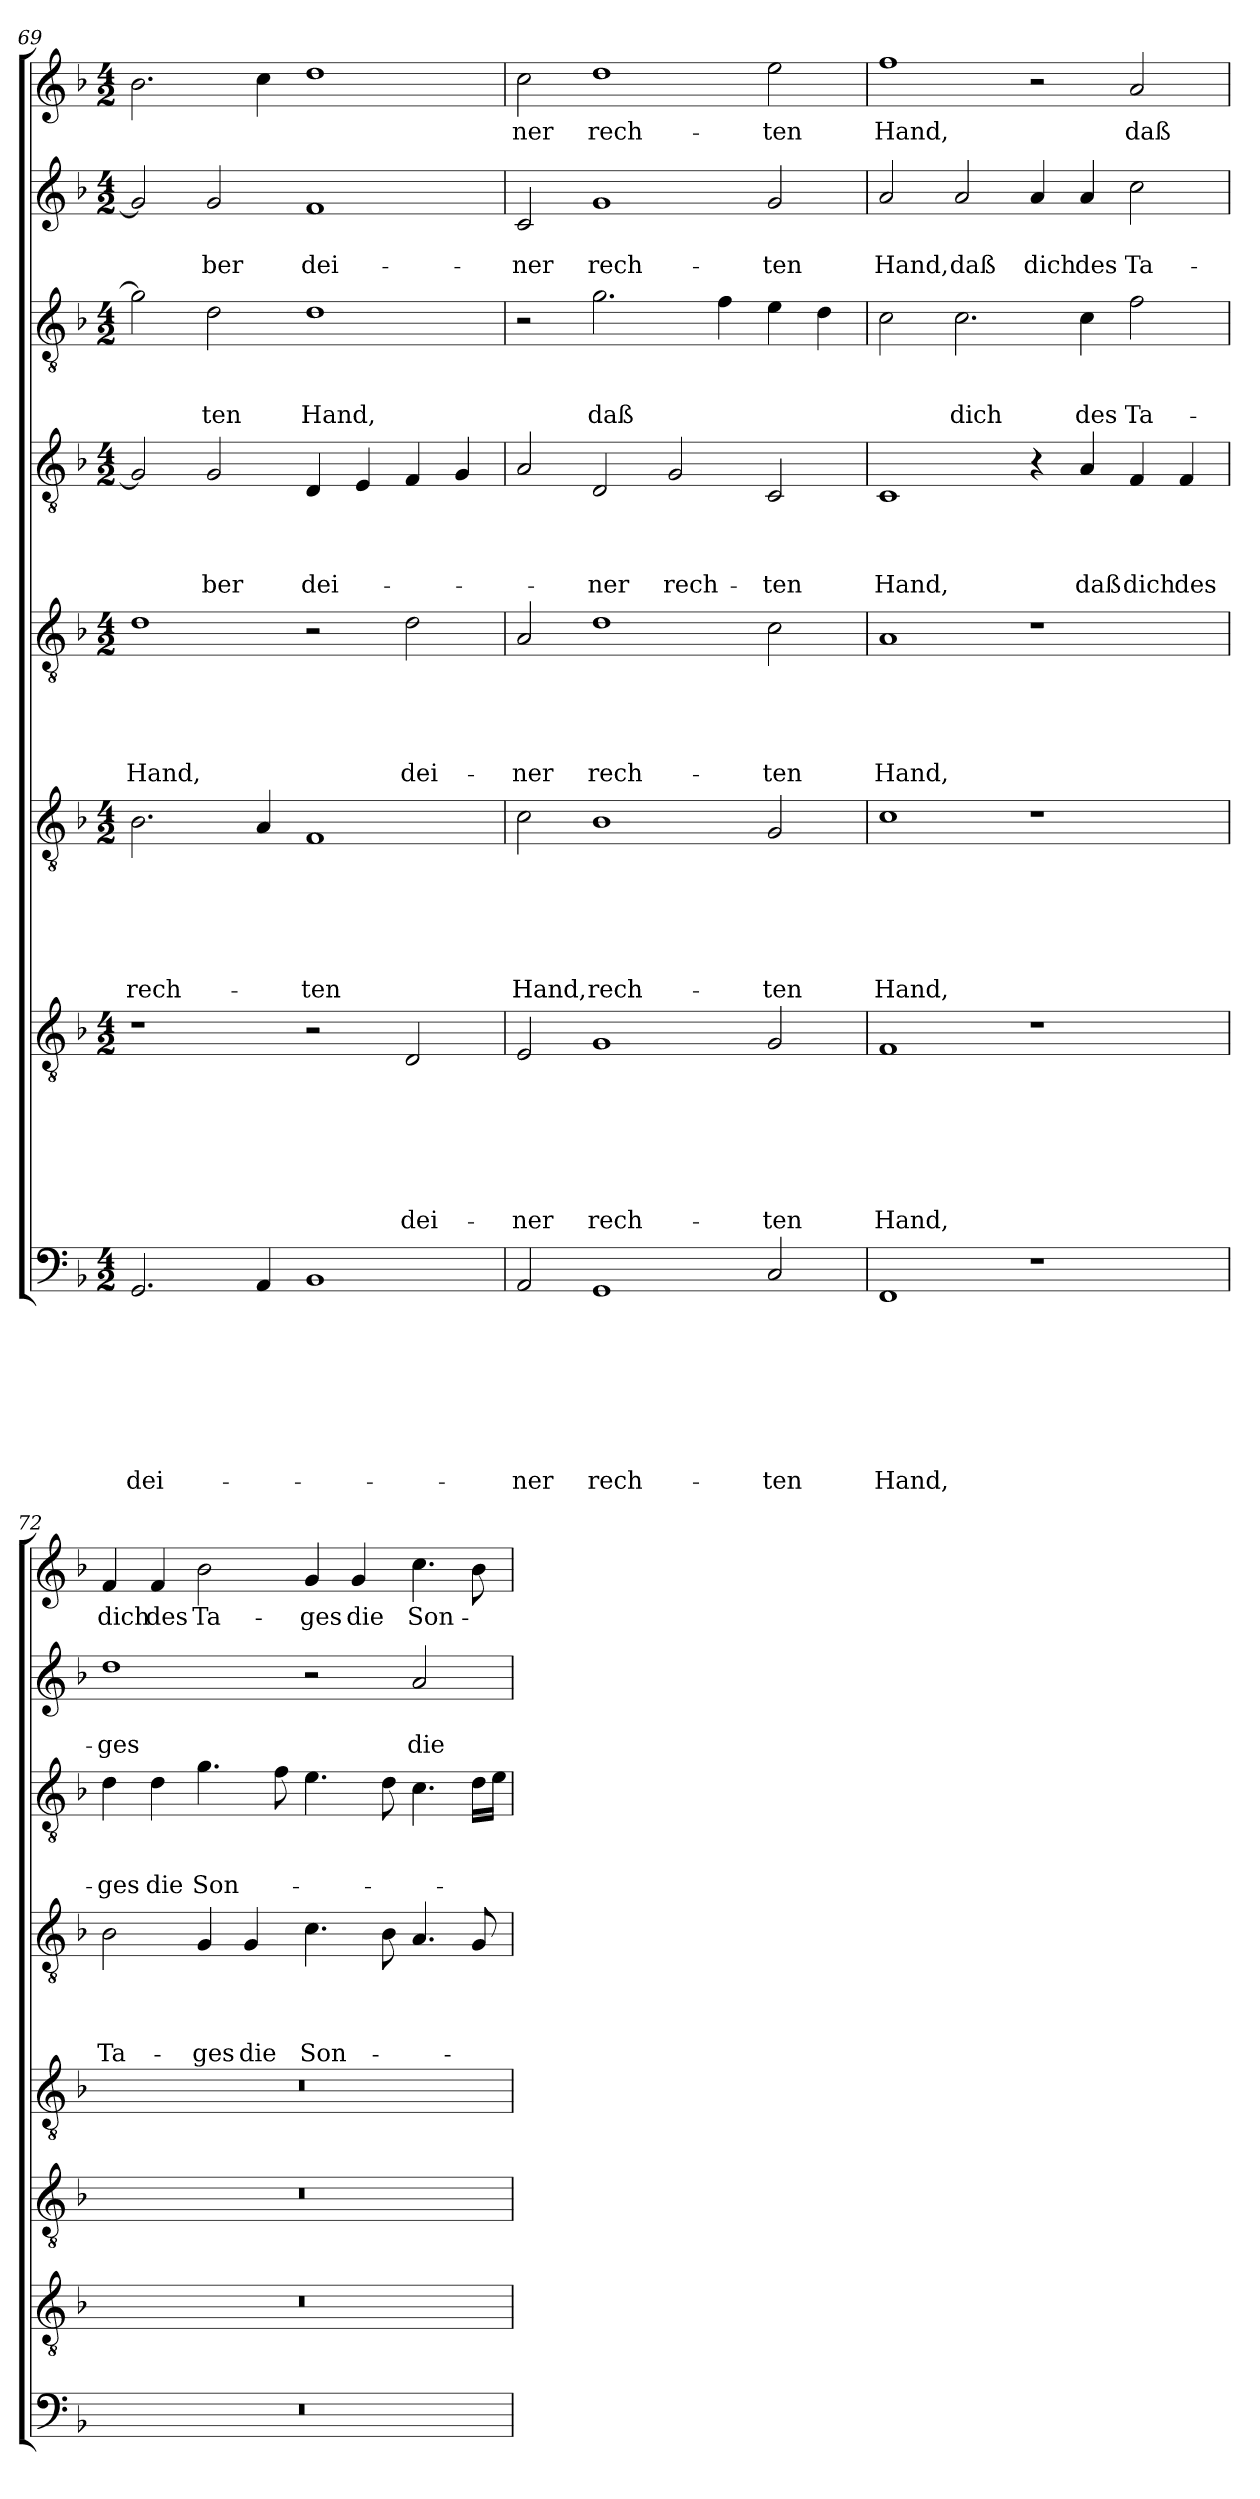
**kern	**text	**text	**text	**text	**text	**text	**text	**text	**kern	**text	**text	**text	**text	**text	**text	**text	**kern	**text	**text	**text	**text	**text	**text	**kern	**text	**text	**text	**text	**text	**kern	**text	**text	**text	**text	**kern	**text	**text	**text	**kern	**text	**text	**kern	**text
*part8	*part8	*part8	*part8	*part8	*part8	*part8	*part8	*part8	*part7	*part7	*part7	*part7	*part7	*part7	*part7	*part7	*part6	*part6	*part6	*part6	*part6	*part6	*part6	*part5	*part5	*part5	*part5	*part5	*part5	*part4	*part4	*part4	*part4	*part4	*part3	*part3	*part3	*part3	*part2	*part2	*part2	*part1	*part1
*staff8	*staff8	*staff8	*staff8	*staff8	*staff8	*staff8	*staff8	*staff8	*staff7	*staff7	*staff7	*staff7	*staff7	*staff7	*staff7	*staff7	*staff6	*staff6	*staff6	*staff6	*staff6	*staff6	*staff6	*staff5	*staff5	*staff5	*staff5	*staff5	*staff5	*staff4	*staff4	*staff4	*staff4	*staff4	*staff3	*staff3	*staff3	*staff3	*staff2	*staff2	*staff2	*staff1	*staff1
!!LO:PB:g=z
*clefF4	*	*	*	*	*	*	*	*	*clefGv2	*	*	*	*	*	*	*	*clefGv2	*	*	*	*	*	*	*clefGv2	*	*	*	*	*	*clefGv2	*	*	*	*	*clefGv2	*	*	*	*clefG2	*	*	*clefG2	*
*k[b-]	*	*	*	*	*	*	*	*	*k[b-]	*	*	*	*	*	*	*	*k[b-]	*	*	*	*	*	*	*k[b-]	*	*	*	*	*	*k[b-]	*	*	*	*	*k[b-]	*	*	*	*k[b-]	*	*	*k[b-]	*
*d:	*	*	*	*	*	*	*	*	*d:	*	*	*	*	*	*	*	*d:	*	*	*	*	*	*	*d:	*	*	*	*	*	*d:	*	*	*	*	*d:	*	*	*	*d:	*	*	*d:	*
*M4/2	*	*	*	*	*	*	*	*	*M4/2	*	*	*	*	*	*	*	*M4/2	*	*	*	*	*	*	*M4/2	*	*	*	*	*	*M4/2	*	*	*	*	*M4/2	*	*	*	*M4/2	*	*	*M4/2	*
=69	=69	=69	=69	=69	=69	=69	=69	=69	=69	=69	=69	=69	=69	=69	=69	=69	=69	=69	=69	=69	=69	=69	=69	=69	=69	=69	=69	=69	=69	=69	=69	=69	=69	=69	=69	=69	=69	=69	=69	=69	=69	=69	=69
2.GG/	.	.	.	.	.	.	.	dei-	1r	.	.	.	.	.	.	.	2.B-\	.	.	.	.	.	rech-	1d	.	.	.	.	Hand,	2G/]	.	.	.	.	2g\]	.	.	.	2g/]	.	.	2.b-\	.
.	.	.	.	.	.	.	.	.	.	.	.	.	.	.	.	.	.	.	.	.	.	.	.	.	.	.	.	.	.	2G/	.	.	.	-ber	2d\	.	.	-ten	2g/	.	-ber	.	.
4AA/	.	.	.	.	.	.	.	.	.	.	.	.	.	.	.	.	4A/	.	.	.	.	.	.	.	.	.	.	.	.	.	.	.	.	.	.	.	.	.	.	.	.	4cc\	.
1BB-	.	.	.	.	.	.	.	.	2r	.	.	.	.	.	.	.	1F	.	.	.	.	.	-ten	2r	.	.	.	.	.	4D/	.	.	.	dei-	1d	.	.	Hand,	1f	.	dei-	1dd	.
.	.	.	.	.	.	.	.	.	.	.	.	.	.	.	.	.	.	.	.	.	.	.	.	.	.	.	.	.	.	4E/	.	.	.	.	.	.	.	.	.	.	.	.	.
.	.	.	.	.	.	.	.	.	2D/	.	.	.	.	.	.	dei-	.	.	.	.	.	.	.	2d\	.	.	.	.	dei-	4F/	.	.	.	.	.	.	.	.	.	.	.	.	.
.	.	.	.	.	.	.	.	.	.	.	.	.	.	.	.	.	.	.	.	.	.	.	.	.	.	.	.	.	.	4G/	.	.	.	.	.	.	.	.	.	.	.	.	.
=70	=70	=70	=70	=70	=70	=70	=70	=70	=70	=70	=70	=70	=70	=70	=70	=70	=70	=70	=70	=70	=70	=70	=70	=70	=70	=70	=70	=70	=70	=70	=70	=70	=70	=70	=70	=70	=70	=70	=70	=70	=70	=70	=70
2AA/	.	.	.	.	.	.	.	-ner	2E/	.	.	.	.	.	.	-ner	2c\	.	.	.	.	.	Hand,	2A/	.	.	.	.	-ner	2A/	.	.	.	.	2r	.	.	.	2c/	.	-ner	2cc\	-ner
1GG	.	.	.	.	.	.	.	rech-	1G	.	.	.	.	.	.	rech-	1B-	.	.	.	.	.	rech-	1d	.	.	.	.	rech-	2D/	.	.	.	-ner	2.g\	.	.	daß	1g	.	rech-	1dd	rech-
.	.	.	.	.	.	.	.	.	.	.	.	.	.	.	.	.	.	.	.	.	.	.	.	.	.	.	.	.	.	2G/	.	.	.	rech-	.	.	.	.	.	.	.	.	.
.	.	.	.	.	.	.	.	.	.	.	.	.	.	.	.	.	.	.	.	.	.	.	.	.	.	.	.	.	.	.	.	.	.	.	4f\	.	.	.	.	.	.	.	.
2C/	.	.	.	.	.	.	.	-ten	2G/	.	.	.	.	.	.	-ten	2G/	.	.	.	.	.	-ten	2c\	.	.	.	.	-ten	2C/	.	.	.	-ten	4e\	.	.	.	2g/	.	-ten	2ee\	-ten
.	.	.	.	.	.	.	.	.	.	.	.	.	.	.	.	.	.	.	.	.	.	.	.	.	.	.	.	.	.	.	.	.	.	.	4d\	.	.	.	.	.	.	.	.
=71	=71	=71	=71	=71	=71	=71	=71	=71	=71	=71	=71	=71	=71	=71	=71	=71	=71	=71	=71	=71	=71	=71	=71	=71	=71	=71	=71	=71	=71	=71	=71	=71	=71	=71	=71	=71	=71	=71	=71	=71	=71	=71	=71
1FF	.	.	.	.	.	.	.	Hand,	1F	.	.	.	.	.	.	Hand,	1c	.	.	.	.	.	Hand,	1A	.	.	.	.	Hand,	1C	.	.	.	Hand,	2c\	.	.	.	2a/	.	Hand,	1ff	Hand,
.	.	.	.	.	.	.	.	.	.	.	.	.	.	.	.	.	.	.	.	.	.	.	.	.	.	.	.	.	.	.	.	.	.	.	2.c\	.	.	dich	2a/	.	daß	.	.
1r	.	.	.	.	.	.	.	.	1r	.	.	.	.	.	.	.	1r	.	.	.	.	.	.	1r	.	.	.	.	.	4r	.	.	.	.	.	.	.	.	4a/	.	dich	2r	.
.	.	.	.	.	.	.	.	.	.	.	.	.	.	.	.	.	.	.	.	.	.	.	.	.	.	.	.	.	.	4A/	.	.	.	daß	4c\	.	.	des	4a/	.	des	.	.
.	.	.	.	.	.	.	.	.	.	.	.	.	.	.	.	.	.	.	.	.	.	.	.	.	.	.	.	.	.	4F/	.	.	.	dich	2f\	.	.	Ta-	2cc\	.	Ta-	2a/	daß
.	.	.	.	.	.	.	.	.	.	.	.	.	.	.	.	.	.	.	.	.	.	.	.	.	.	.	.	.	.	4F/	.	.	.	des	.	.	.	.	.	.	.	.	.
=72	=72	=72	=72	=72	=72	=72	=72	=72	=72	=72	=72	=72	=72	=72	=72	=72	=72	=72	=72	=72	=72	=72	=72	=72	=72	=72	=72	=72	=72	=72	=72	=72	=72	=72	=72	=72	=72	=72	=72	=72	=72	=72	=72
0r	.	.	.	.	.	.	.	.	0r	.	.	.	.	.	.	.	0r	.	.	.	.	.	.	0r	.	.	.	.	.	2B-\	.	.	.	Ta-	4d\	.	.	-ges	1dd	.	-ges	4f/	dich
.	.	.	.	.	.	.	.	.	.	.	.	.	.	.	.	.	.	.	.	.	.	.	.	.	.	.	.	.	.	.	.	.	.	.	4d\	.	.	die	.	.	.	4f/	des
.	.	.	.	.	.	.	.	.	.	.	.	.	.	.	.	.	.	.	.	.	.	.	.	.	.	.	.	.	.	4G/	.	.	.	-ges	4.g\	.	.	Son-	.	.	.	2b-\	Ta-
.	.	.	.	.	.	.	.	.	.	.	.	.	.	.	.	.	.	.	.	.	.	.	.	.	.	.	.	.	.	4G/	.	.	.	die	.	.	.	.	.	.	.	.	.
.	.	.	.	.	.	.	.	.	.	.	.	.	.	.	.	.	.	.	.	.	.	.	.	.	.	.	.	.	.	.	.	.	.	.	8f\	.	.	.	.	.	.	.	.
.	.	.	.	.	.	.	.	.	.	.	.	.	.	.	.	.	.	.	.	.	.	.	.	.	.	.	.	.	.	4.c\	.	.	.	Son-	4.e\	.	.	.	2r	.	.	4g/	-ges
.	.	.	.	.	.	.	.	.	.	.	.	.	.	.	.	.	.	.	.	.	.	.	.	.	.	.	.	.	.	.	.	.	.	.	.	.	.	.	.	.	.	4g/	die
.	.	.	.	.	.	.	.	.	.	.	.	.	.	.	.	.	.	.	.	.	.	.	.	.	.	.	.	.	.	8B-\	.	.	.	.	8d\	.	.	.	.	.	.	.	.
.	.	.	.	.	.	.	.	.	.	.	.	.	.	.	.	.	.	.	.	.	.	.	.	.	.	.	.	.	.	4.A/	.	.	.	.	4.c\	.	.	.	2a/	.	die	4.cc\	Son-
.	.	.	.	.	.	.	.	.	.	.	.	.	.	.	.	.	.	.	.	.	.	.	.	.	.	.	.	.	.	8G/	.	.	.	.	16d\LL	.	.	.	.	.	.	8b-\	.
.	.	.	.	.	.	.	.	.	.	.	.	.	.	.	.	.	.	.	.	.	.	.	.	.	.	.	.	.	.	.	.	.	.	.	16e\JJ	.	.	.	.	.	.	.	.
=	=	=	=	=	=	=	=	=	=	=	=	=	=	=	=	=	=	=	=	=	=	=	=	=	=	=	=	=	=	=	=	=	=	=	=	=	=	=	=	=	=	=	=
*-	*-	*-	*-	*-	*-	*-	*-	*-	*-	*-	*-	*-	*-	*-	*-	*-	*-	*-	*-	*-	*-	*-	*-	*-	*-	*-	*-	*-	*-	*-	*-	*-	*-	*-	*-	*-	*-	*-	*-	*-	*-	*-	*-
